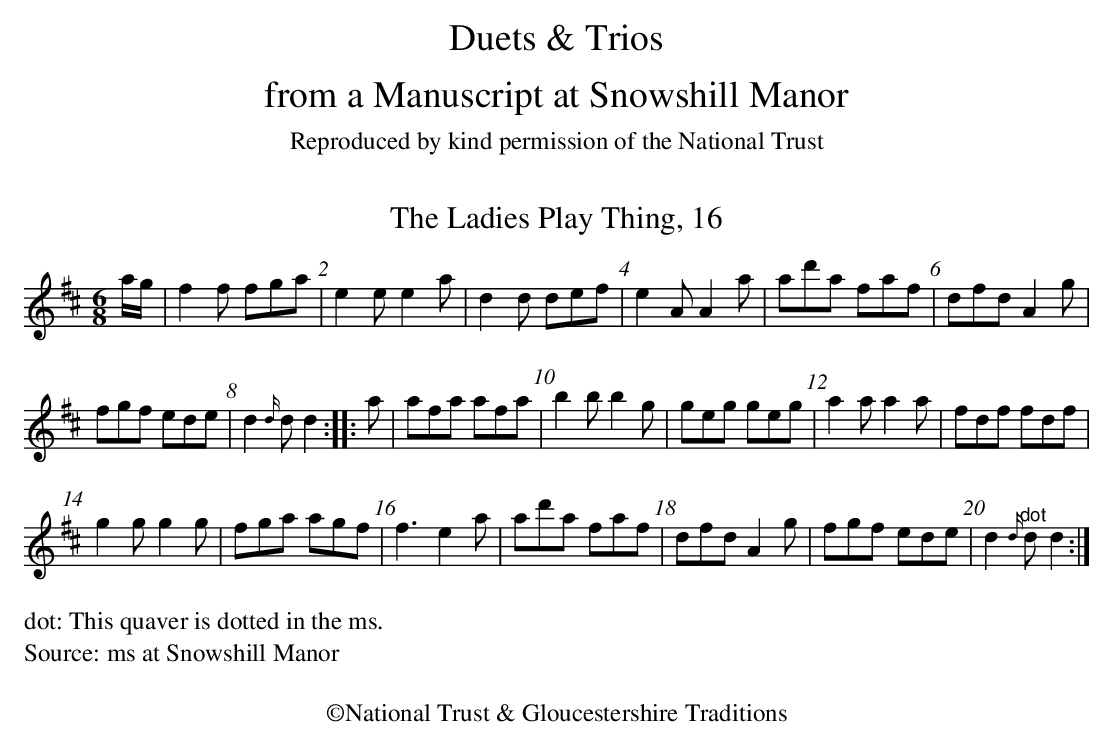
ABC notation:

X:1
T:The Ladies Play Thing, 16
M:6/8
L:1/8
K:D
a/g/|f2f fga| e2ee2a| d2d def| e2AA2a|ad'a faf|dfd A2g|
fgf ede| d2{d/}dd2:||:a|afa afa|b2bb2g|geg geg|a2aa2a|fdf fdf|
g2gg2g| fga agf| f3e2a|ad'a faf| dfd A2g| fgf ede| d2{d/}"^dot"dd2:|
